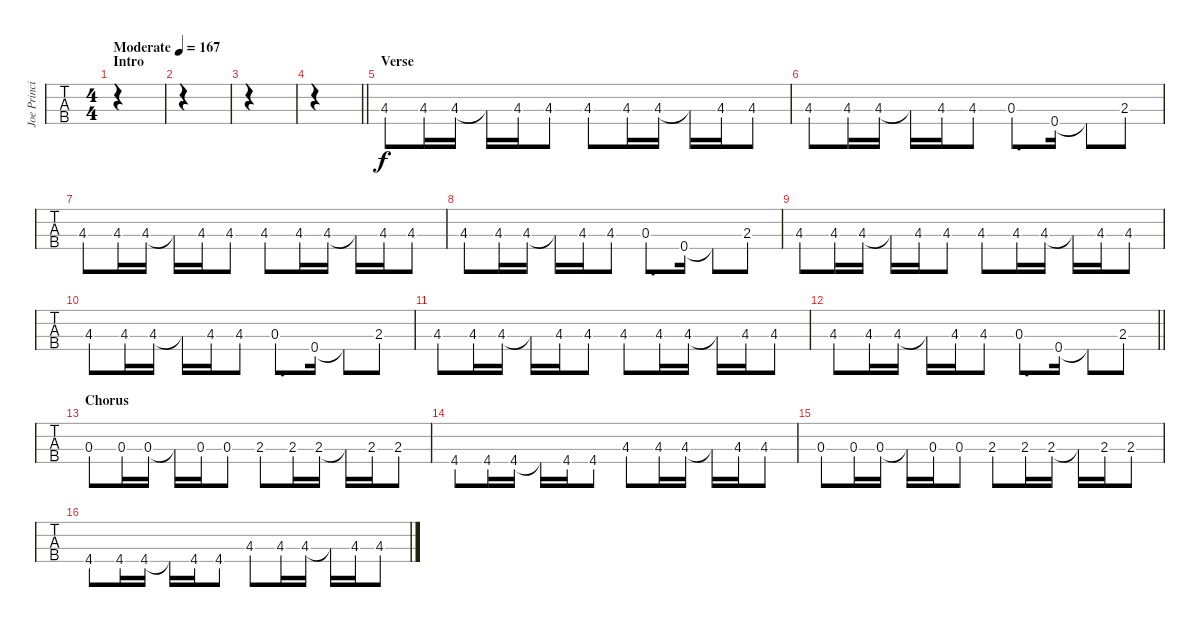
\track ("Joe Principe - Bass" "Joe Princi") {instrument electricbassfinger}
\staff {tabs}
\tuning (G2 D2 A1 E1) {hide}
\ts (4 4)
\section ("" "Intro")
\tempo (167 "Moderate")
\clef f4
\ks c
|
|
|
\barLineRight lightlight
|
\section ("" "Verse")
4.3.8 4.3.16 4.3.16 4.3{t}.16 4.3.16 4.3.8 4.3.8 4.3.16 4.3.16 4.3{t}.16 4.3.16 4.3.8 |
4.3.8 4.3.16 4.3.16 4.3{t}.16 4.3.16 4.3.8 0.3.8{d} 0.4.16 0.4{t}.8 2.3.8 |
4.3.8 4.3.16 4.3.16 4.3{t}.16 4.3.16 4.3.8 4.3.8 4.3.16 4.3.16 4.3{t}.16 4.3.16 4.3.8 |
4.3.8 4.3.16 4.3.16 4.3{t}.16 4.3.16 4.3.8 0.3.8{d} 0.4.16 0.4{t}.8 2.3.8 |
4.3.8 4.3.16 4.3.16 4.3{t}.16 4.3.16 4.3.8 4.3.8 4.3.16 4.3.16 4.3{t}.16 4.3.16 4.3.8 |
4.3.8 4.3.16 4.3.16 4.3{t}.16 4.3.16 4.3.8 0.3.8{d} 0.4.16 0.4{t}.8 2.3.8 |
4.3.8 4.3.16 4.3.16 4.3{t}.16 4.3.16 4.3.8 4.3.8 4.3.16 4.3.16 4.3{t}.16 4.3.16 4.3.8 |
\barLineRight lightlight
4.3.8 4.3.16 4.3.16 4.3{t}.16 4.3.16 4.3.8 0.3.8{d} 0.4.16 0.4{t}.8 2.3.8 |
\section ("" "Chorus")
0.3.8 0.3.16 0.3.16 0.3{t}.16 0.3.16 0.3.8 2.3.8 2.3.16 2.3.16 2.3{t}.16 2.3.16 2.3.8 |
4.4.8 4.4.16 4.4.16 4.4{t}.16 4.4.16 4.4.8 4.3.8 4.3.16 4.3.16 4.3{t}.16 4.3.16 4.3.8 |
0.3.8 0.3.16 0.3.16 0.3{t}.16 0.3.16 0.3.8 2.3.8 2.3.16 2.3.16 2.3{t}.16 2.3.16 2.3.8 |
4.4.8 4.4.16 4.4.16 4.4{t}.16 4.4.16 4.4.8 4.3.8 4.3.16 4.3.16 4.3{t}.16 4.3.16 4.3.8
